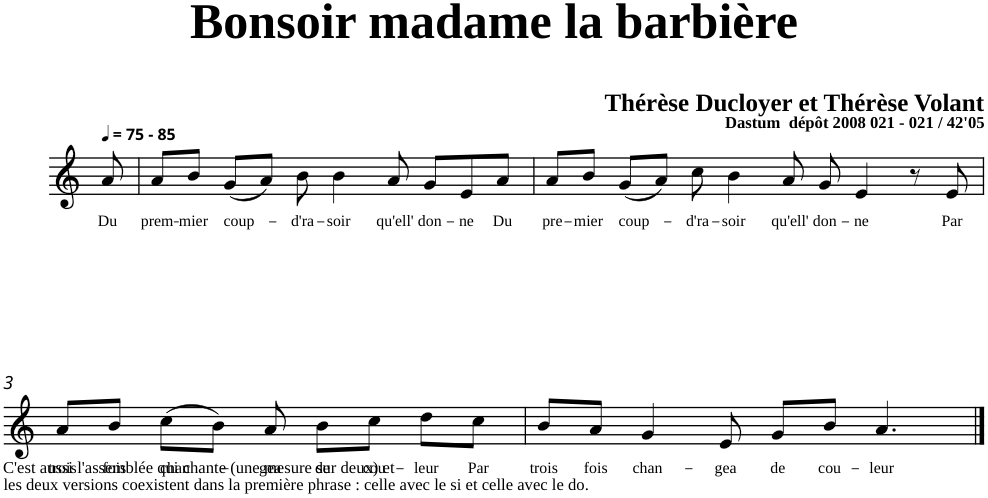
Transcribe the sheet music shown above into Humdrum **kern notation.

**kern	**text
*part1	*part1
*staff1	*staff1
*clefG2	*
*k[]	*
=	=
!LO:TX:a:B:t=- 85	!
!	!LO:LY:b
8a/	Du
=1	=1
!	!LO:LY:b
8a/L	prem-
!	!LO:LY:b
8b/J	-mier
!	!LO:LY:b
(<8g/L	coup-
8a/J)	.
!	!LO:LY:b
8b\	-d'ra-
!	!LO:LY:b
4b\	-soir
!	!LO:LY:b
8a/	qu'ell'
!	!LO:LY:b
8g/L	don-
!	!LO:LY:b
8e/	-ne
!	!LO:LY:b
8a/J	Du
=2	=2
!	!LO:LY:b
8a/L	pre-
!	!LO:LY:b
8b/J	-mier
!	!LO:LY:b
(<8g/L	coup-
8a/J)	.
!	!LO:LY:b
8cc\	-d'ra-
!	!LO:LY:b
4b\	-soir
!	!LO:LY:b
8a/	qu'ell'
!	!LO:LY:b
8g/	don-
!	!LO:LY:b
4e/	-ne
8r	.
!	!LO:LY:b
8e/	Par
!!LO:LB:g=z
=3	=3
!	!LO:LY:b
8a/L	trois
!	!LO:LY:b
8b/J	fois
!	!LO:LY:b
(>8cc\L	chan-
8b\J)	.
!	!LO:LY:b
8a/	-gea
!	!LO:LY:b
8b\L	de
!	!LO:LY:b
8cc\J	cou-
!	!LO:LY:b
8dd\L	-leur
!	!LO:LY:b
8cc\J	Par
=4	=4
!	!LO:LY:b
8b/L	trois
!	!LO:LY:b
8a/J	fois
!	!LO:LY:b
4g/	chan-
!	!LO:LY:b
8e/	-gea
!	!LO:LY:b
8g/L	de
!	!LO:LY:b
8b/J	cou-
!	!LO:LY:b
[8a/	-leur
==5	==5
4a/]	.
=	=
*-	*-
